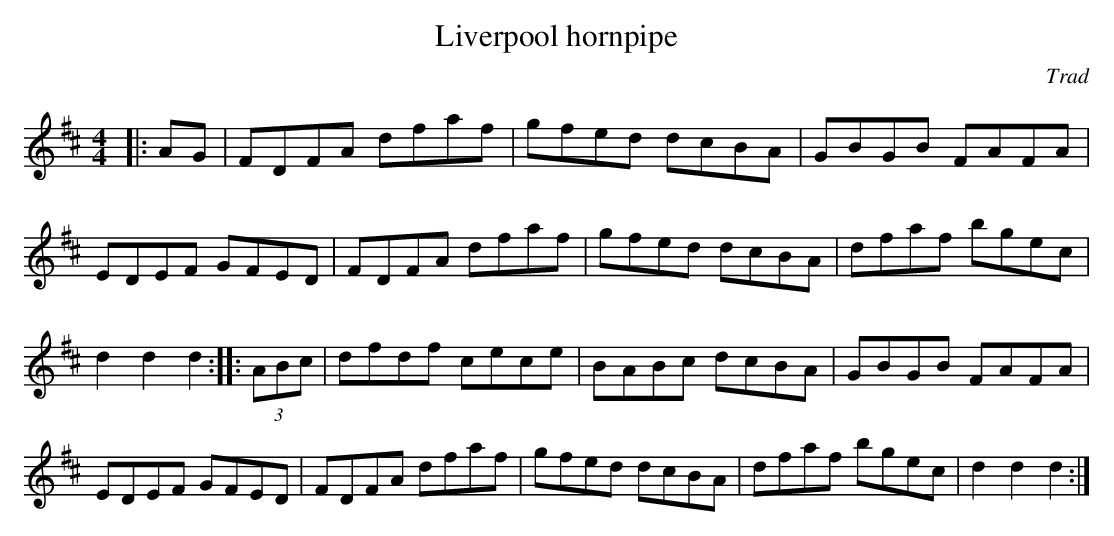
X:1
T:Liverpool hornpipe
C:Trad
M:4/4
L:1/8
E:10
K:D
|:AG|FDFA dfaf|gfed dcBA|GBGB FAFA|EDEF GFED|\
FDFA dfaf|gfed dcBA|dfaf bgec|d2d2 d2::\
(3ABc|dfdf cece|BABc dcBA|GBGB FAFA|EDEF GFED|\
FDFA dfaf|gfed dcBA|dfaf bgec|d2d2 d2:|**
